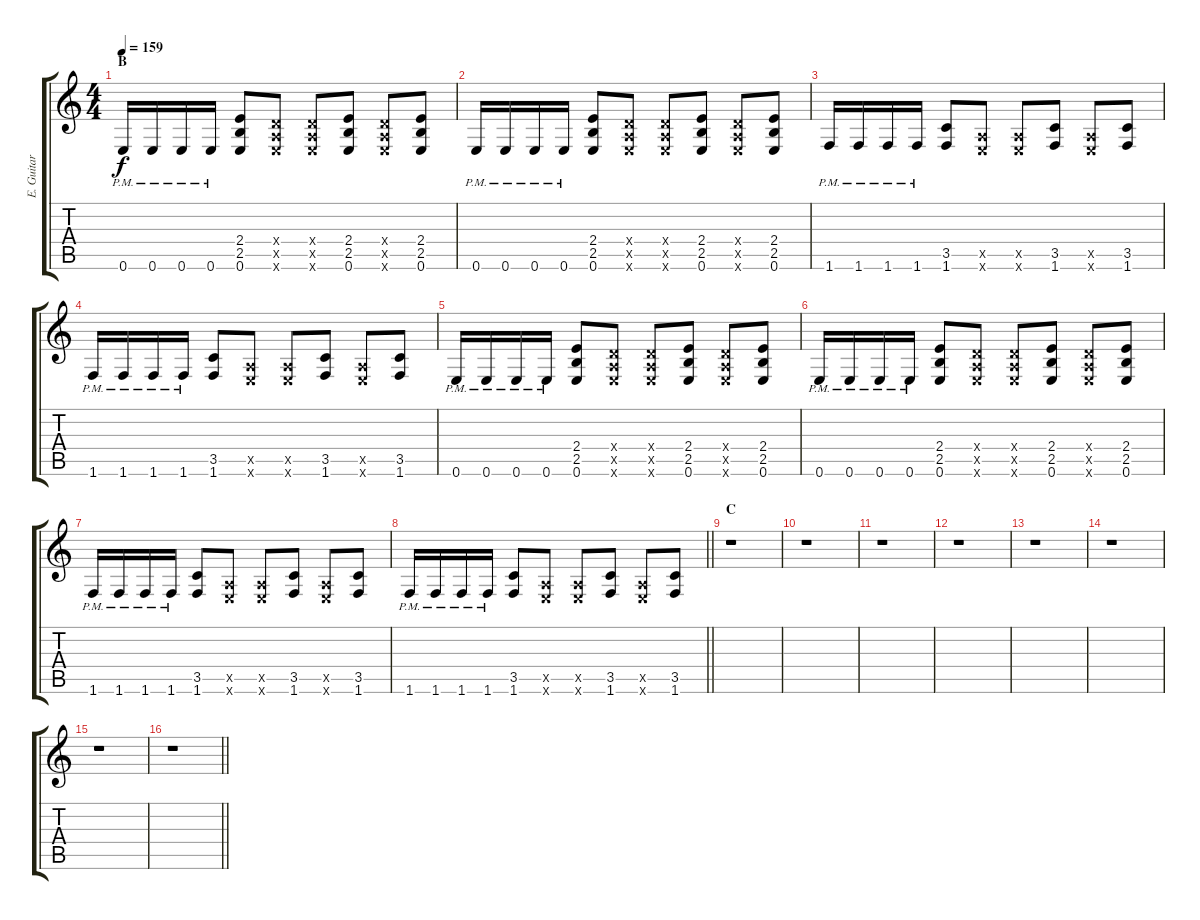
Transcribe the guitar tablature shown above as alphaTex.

\track ("E. Guitar I" "E. Guitar ") {instrument overdrivenguitar}
\staff {score tabs}
\tuning (E4 B3 G3 D3 A2 E2) {hide}
\ts (4 4)
\section ("" "B")
\tempo 159
\clef g2
\ks c
0.6{pm}.16{dy f} 0.6{pm}.16 0.6{pm}.16 0.6{pm}.16 (2.4 2.5 0.6).8 (0.4{x} 0.5{x} 0.6{x}).8 (0.4{x} 0.5{x} 0.6{x}).8 (2.4 2.5 0.6).8 (0.4{x} 0.5{x} 0.6{x}).8 (2.4 2.5 0.6).8 |
0.6{pm}.16 0.6{pm}.16 0.6{pm}.16 0.6{pm}.16 (2.4 2.5 0.6).8 (0.4{x} 0.5{x} 0.6{x}).8 (0.4{x} 0.5{x} 0.6{x}).8 (2.4 2.5 0.6).8 (0.4{x} 0.5{x} 0.6{x}).8 (2.4 2.5 0.6).8 |
1.6{pm}.16 1.6{pm}.16 1.6{pm}.16 1.6{pm}.16 (3.5 1.6).8 (0.5{x} 0.6{x}).8 (0.5{x} 0.6{x}).8 (3.5 1.6).8 (0.5{x} 0.6{x}).8 (3.5 1.6).8 |
1.6{pm}.16 1.6{pm}.16 1.6{pm}.16 1.6{pm}.16 (3.5 1.6).8 (0.5{x} 0.6{x}).8 (0.5{x} 0.6{x}).8 (3.5 1.6).8 (0.5{x} 0.6{x}).8 (3.5 1.6).8 |
0.6{pm}.16 0.6{pm}.16 0.6{pm}.16 0.6{pm}.16 (2.4 2.5 0.6).8 (0.4{x} 0.5{x} 0.6{x}).8 (0.4{x} 0.5{x} 0.6{x}).8 (2.4 2.5 0.6).8 (0.4{x} 0.5{x} 0.6{x}).8 (2.4 2.5 0.6).8 |
0.6{pm}.16 0.6{pm}.16 0.6{pm}.16 0.6{pm}.16 (2.4 2.5 0.6).8 (0.4{x} 0.5{x} 0.6{x}).8 (0.4{x} 0.5{x} 0.6{x}).8 (2.4 2.5 0.6).8 (0.4{x} 0.5{x} 0.6{x}).8 (2.4 2.5 0.6).8 |
1.6{pm}.16 1.6{pm}.16 1.6{pm}.16 1.6{pm}.16 (3.5 1.6).8 (0.5{x} 0.6{x}).8 (0.5{x} 0.6{x}).8 (3.5 1.6).8 (0.5{x} 0.6{x}).8 (3.5 1.6).8 |
\barLineRight lightlight
1.6{pm}.16 1.6{pm}.16 1.6{pm}.16 1.6{pm}.16 (3.5 1.6).8 (0.5{x} 0.6{x}).8 (0.5{x} 0.6{x}).8 (3.5 1.6).8 (0.5{x} 0.6{x}).8 (3.5 1.6).8 |
\section ("" "C")
r.1 |
r.1 |
r.1 |
r.1 |
r.1 |
r.1 |
r.1 |
\barLineRight lightlight
r.1
